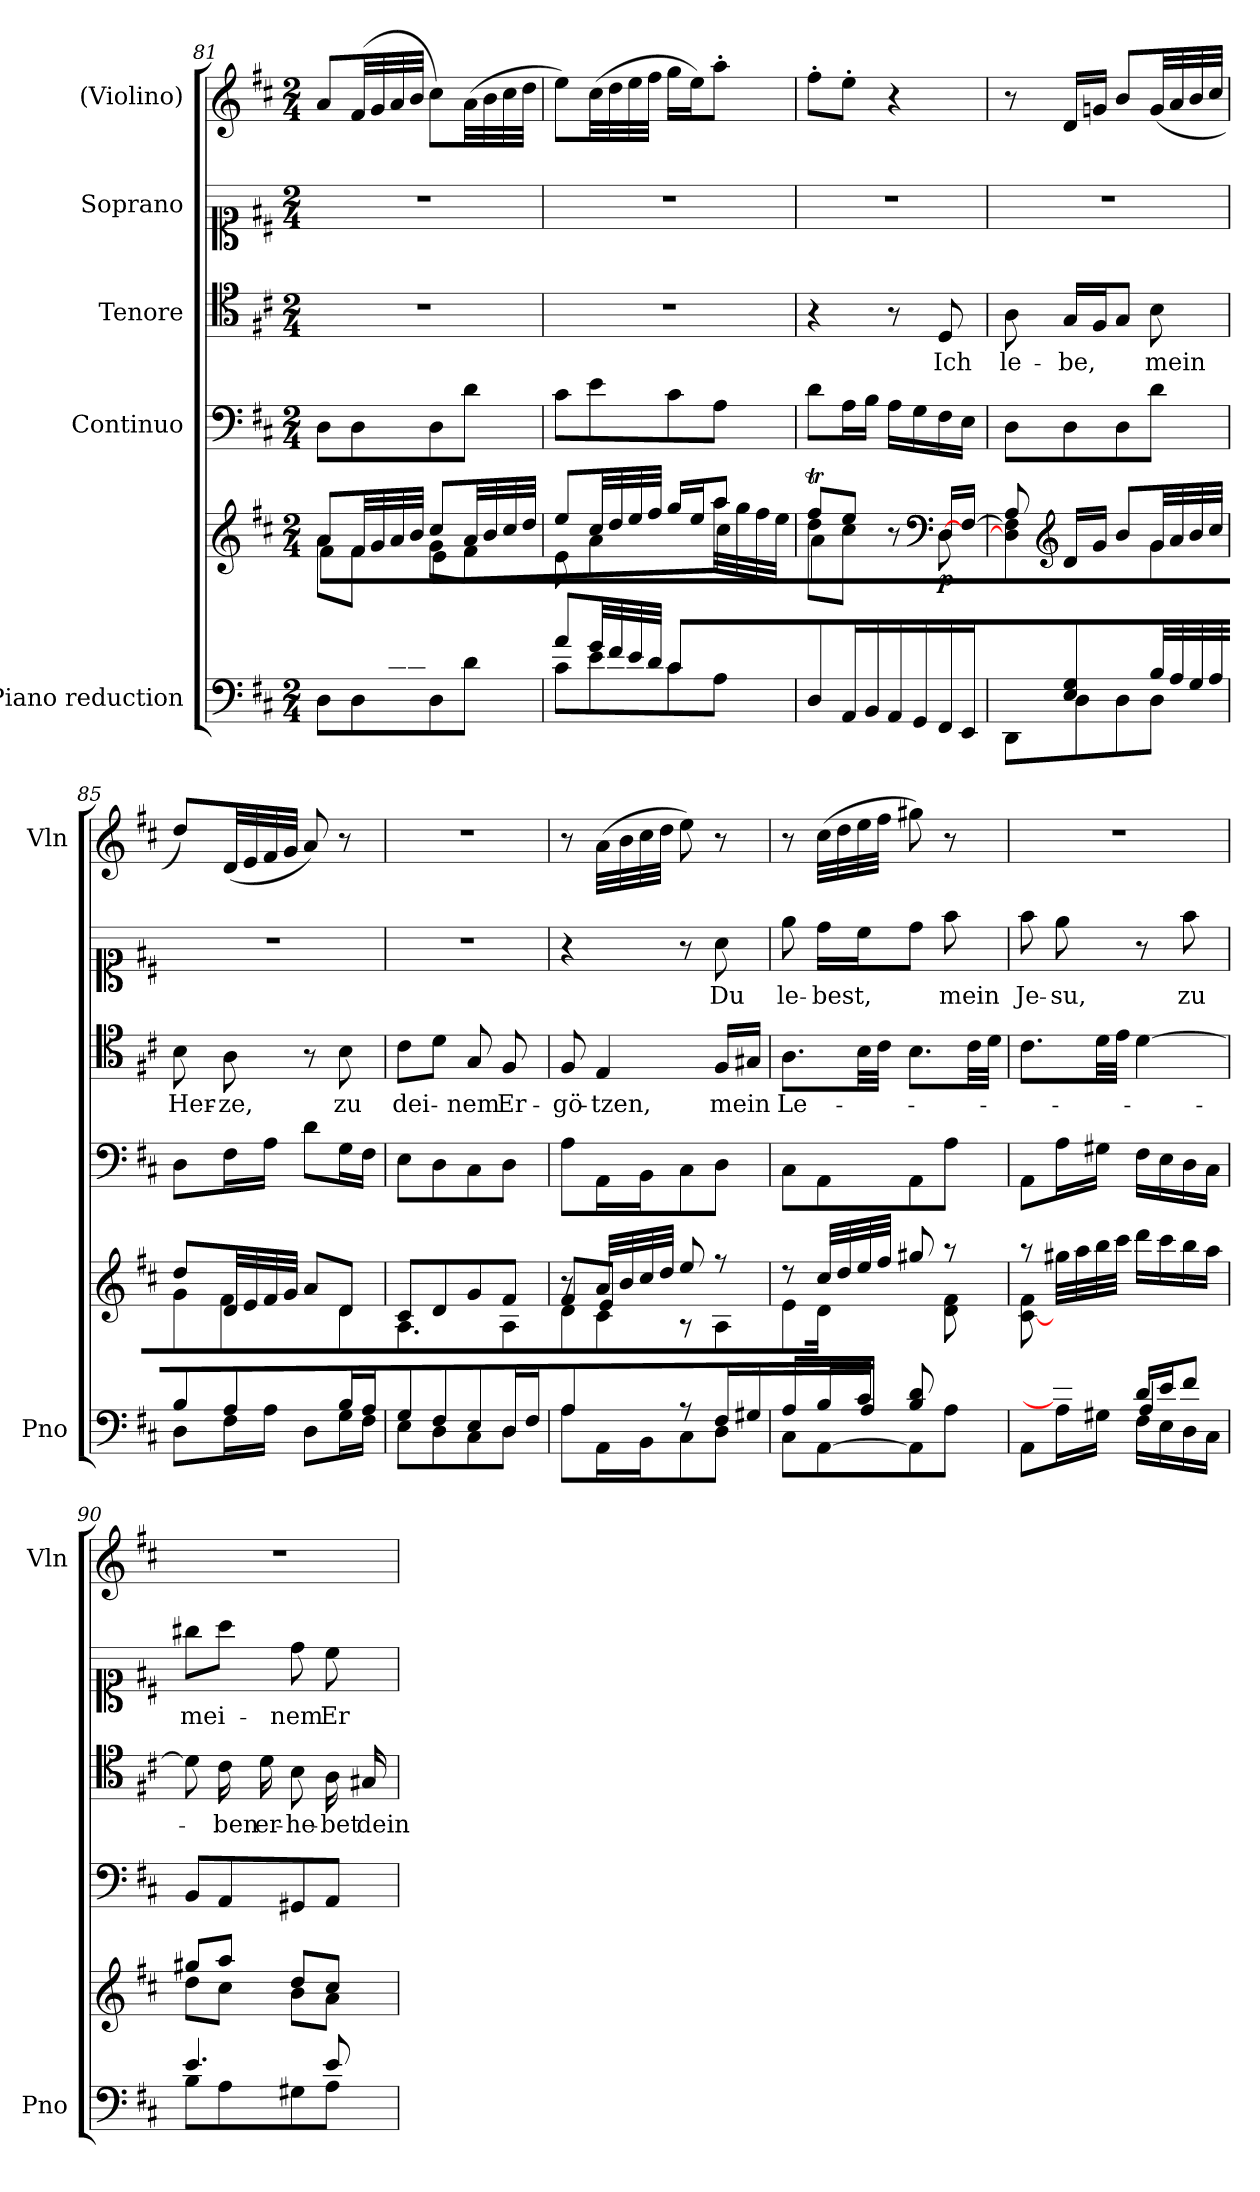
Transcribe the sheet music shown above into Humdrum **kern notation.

**kern	**kern	**dynam	**kern	**dynam	**kern	**text	**kern	**text	**kern	**dynam
*part5	*part5	*part5	*part4	*part4	*part3	*part3	*part2	*part2	*part1	*part1
*staff6	*staff5	*staff5/6	*staff4	*staff4	*staff3	*staff3	*staff2	*staff2	*staff1	*staff1
*I"Piano reduction	*	*	*I"Continuo	*	*I"Tenore	*	*I"Soprano	*	*I"(Violino)	*
*I'Pno	*	*	*	*	*	*	*	*	*I'Vln	*
*clefF4	*clefG2	*	*clefF4	*	*clefC4	*	*clefC1	*	*clefG2	*
*k[f#c#]	*k[f#c#]	*	*k[f#c#]	*	*k[f#c#]	*	*k[f#c#]	*	*k[f#c#]	*
*M2/4	*M2/4	*	*M2/4	*	*M2/4	*	*M2/4	*	*M2/4	*
=81	=81	=81	=81	=81	=81	=81	=81	=81	=81	=81
*^	*^	*	*	*	*	*	*	*	*	*
*	*	*	*^	*	*	*	*	*	*	*	*	*
8ryy	8D\L	8a/L	8a\L	8f#\L	.	8D\L	.	2r	.	2r	.	8a/L	.
32A/LL	8D\	32f#/LL	8f#\J	8ryy	.	8D\	.	.	.	.	.	(32f#/LL	.
32B/	.	32g/	.	.	.	.	.	.	.	.	.	32g/	.
32c#/	.	32a/	.	.	.	.	.	.	.	.	.	32a/	.
32d/JJJ	.	32b/JJJ	.	.	.	.	.	.	.	.	.	32b/JJJ	.
8ryy	8D\	8cc#/L	8g\L	8e\L	.	8D\	.	.	.	.	.	8cc#\L)	.
8d/J	8d\J	32a/LL	8f#\J	8ryy	.	8d\J	.	.	.	.	.	(32a\LL	.
.	.	32b/	.	.	.	.	.	.	.	.	.	32b\	.
.	.	32cc#/	.	.	.	.	.	.	.	.	.	32cc#\	.
.	.	32dd/JJJ	.	.	.	.	.	.	.	.	.	32dd\JJJ	.
=82	=82	=82	=82	=82	=82	=82	=82	=82	=82	=82	=82	=82	=82
8a/L	8c#\L	8ee/L	8e\	4.ryy	.	8c#\L	.	2r	.	2r	.	8ee\L)	.
32g/LL	8e\	32cc#/LL	4a\	.	.	8e\	.	.	.	.	.	(32cc#\LL	.
32f#/	.	32dd/	.	.	.	.	.	.	.	.	.	32dd\	.
32e/	.	32ee/	.	.	.	.	.	.	.	.	.	32ee\	.
32d/JJJ	.	32ff#/JJJ	.	.	.	.	.	.	.	.	.	32ff#\JJJ	.
8c#/L	8c#\	16gg/LL	.	.	.	8c#\	.	.	.	.	.	16gg\LL	.
.	.	16ee/J	.	.	.	.	.	.	.	.	.	16ee\J)	.
8ryy	8A\J	8aa/J	32aa\LLL	8cc#\J	.	8A\J	.	.	.	.	.	8aa'\J	.
.	.	.	32gg\	.	.	.	.	.	.	.	.	.	.
.	.	.	32ff#\	.	.	.	.	.	.	.	.	.	.
.	.	.	32ee\JJJ	.	.	.	.	.	.	.	.	.	.
*v	*v	*	*	*	*	*	*	*	*	*	*	*	*
!!LO:PB:g=z
=83	=83	=83	=83	=83	=83	=83	=83	=83	=83	=83	=83	=83
8D/L	8ff#t/L	8dd\L	4a\	.	8d\L	.	4r	.	2r	.	8ff#'\L	.
16AA/L	8ee/J	8cc#\J	.	.	16A\L	.	.	.	.	.	8ee'\J	.
16BB/JJ	.	.	.	.	16B\JJ	.	.	.	.	.	.	.
16AA/LL	8r	8ryy	4ryy	.	16A\LL	.	8r	.	.	.	4r	.
16GG/	.	.	.	.	16G\	.	.	.	.	.	.	.
*	*clefF4	*	*	*	*	*	*	*	*	*	*	*
!	!	!	!	!LO:DY:b	!	!	!	!LO:LY:b	!	!	!	!
16FF#/	[<16D/LL	8D\	.	p	16F#\	.	8D/	Ich	.	.	.	.
16EE/JJ	[<16F#/JJ	.	.	.	16E\JJ	.	.	.	.	.	.	.
*	*	*v	*v	*	*	*	*	*	*	*	*	*
=84	=84	=84	=84	=84	=84	=84	=84	=84	=84	=84	=84
*^	*	*	*	*	*	*	*	*	*	*	*
!	!	!	!	!	!	!LO:DY:a	!	!LO:LY:b	!	!	!	!
8ryy	8DD\L	8A/	8D\] 8F#\]	.	8D\L	other-dynamics	8A\	le-	2r	.	8r	.
*	*	*clefG2	*	*	*	*	*	*	*	*	*	*
!	!	!	!	!	!	!	!	!LO:LY:b	!	!	!	!LO:DY:b
4E/ 4G/	8D\	16d/LL	4ryy	.	8D\	.	16G/LL	-be,	.	.	16d/LL	other-dynamics
.	.	16g/JJ	.	.	.	.	16F#/J	.	.	.	16gn/JJ	.
.	8D\	8b/L	.	.	8D\	.	8G/J	.	.	.	8b/L	.
!	!	!	!	!	!	!	!	!LO:LY:b	!	!	!	!
32B/LLL	8D\J	32g/LL	8g\	.	8d\J	.	8B\	mein	.	.	(32g/LL	.
32A/	.	32a/	.	.	.	.	.	.	.	.	32a/	.
32G/	.	32b/	.	.	.	.	.	.	.	.	32b/	.
32A/JJJ	.	32cc#/JJJ	.	.	.	.	.	.	.	.	32cc#/JJJ	.
=85	=85	=85	=85	=85	=85	=85	=85	=85	=85	=85	=85	=85
!	!	!	!	!	!	!	!	!LO:LY:b	!	!	!	!
8B/	8D\L	8dd/L	8g\	.	8D\L	.	8B\	Her-	2r	.	8dd/L)	.
!	!	!	!	!	!	!	!	!LO:LY:b	!	!	!	!
4A/	16F#\L	32d/LL	4f#\	.	16F#\L	.	8A\	-ze,	.	.	(32d/LL	.
.	.	32e/	.	.	.	.	.	.	.	.	32e/	.
.	16A\JJ	32f#/	.	.	16A\JJ	.	.	.	.	.	32f#/	.
.	.	32g/JJJ	.	.	.	.	.	.	.	.	32g/JJJ	.
.	8D\L	8a/L	.	.	8d\L	.	8r	.	.	.	8a/)	.
!	!	!	!	!	!	!	!	!LO:LY:b	!	!	!	!
16B/LL	16G\L	8d/J	8d\	.	16G\L	.	8B\	zu	.	.	8r	.
16A/JJ	16F#\JJ	.	.	.	16F#\JJ	.	.	.	.	.	.	.
=86	=86	=86	=86	=86	=86	=86	=86	=86	=86	=86	=86	=86
!	!	!	!	!	!	!	!	!LO:LY:b	!	!	!	!
8G/L	8E\L	8c#/L	4.A\	.	8E\L	.	8c#\L	dei-	2r	.	2r	.
8F#/	8D\	8d/	.	.	8D\	.	8d\J	.	.	.	.	.
!	!	!	!	!	!	!	!	!LO:LY:b	!	!	!	!
8E/	8C#\	8g/	.	.	8C#\	.	8G/	-nem	.	.	.	.
!	!	!	!	!	!	!	!	!LO:LY:b	!	!	!	!
16D/L	8D\J	8f#/J	8A\	.	8D\J	.	8F#/	Er-	.	.	.	.
16F#/JJ	.	.	.	.	.	.	.	.	.	.	.	.
=87	=87	=87	=87	=87	=87	=87	=87	=87	=87	=87	=87	=87
*	*	*	*^	*	*	*	*	*	*	*	*	*
!	!	!	!	!	!	!	!	!	!LO:LY:b	!	!	!	!
4A/	8A\L	8r	8d\L	8f#/L	.	8A\L	.	8F#/	-gö-	4r	.	8r	.
!	!	!	!	!	!	!	!	!	!LO:LY:b	!	!	!	!
.	16AA\L	32a/LLL	8c#\J	8e/J	.	16AA\L	.	4E/	-tzen,	.	.	(32a\LLL	.
.	.	32b/	.	.	.	.	.	.	.	.	.	32b\	.
.	16BB\J	32cc#/	.	.	.	16BB\J	.	.	.	.	.	32cc#\	.
.	.	32dd/JJJ	.	.	.	.	.	.	.	.	.	32dd\JJJ	.
8r	8C#\	8ee/	8r	4ryy	.	8C#\	.	.	.	8r	.	8ee\)	.
!	!	!	!	!	!	!	!	!	!LO:LY:b	!	!LO:LY:b	!	!
16F#/LL	8D\J	8r	8A\	.	.	8D\J	.	16F#/LL	mein	8a\	Du	8r	.
16G#X/JJ	.	.	.	.	.	.	.	16G#X/JJ	.	.	.	.	.
=88	=88	=88	=88	=88	=88	=88	=88	=88	=88	=88	=88	=88	=88
*	*^	*	*	*	*	*	*	*	*	*	*	*	*
!	!	!	!	!	!	!	!	!	!	!LO:LY:b	!	!LO:LY:b	!	!
8.ryy	8A/L	8C#\L	8r	8e\L	4.ryy	.	8C#\L	.	8.A\L	Le-	8ee\	le-	8r	.
!	!	!	!	!	!	!	!	!	!	!	!	!LO:LY:b	!	!
.	16B/L	[8AA\	32cc#/LLL	16d\L	.	.	8AA\	.	.	.	16dd\LL	-best,	(32cc#\LLL	.
.	.	.	32dd/	.	.	.	.	.	.	.	.	.	32dd\	.
16c#/JJ	16A/JJ	.	32ee/	16ryy	.	.	.	.	32B\LL	.	16cc#\J	.	32ee\	.
.	.	.	32ff#/JJJ	.	.	.	.	.	32c#\JJJ	.	.	.	32ff#\JJJ	.
4ryy	8B/ 8d/L	8AA\]	8gg#X/	4ryy	.	.	8AA\	.	8.B\L	.	8dd\J	.	8gg#X\)	.
!	!	!	!	!	!	!	!	!	!	!	!	!LO:LY:b	!	!
.	8ryy	8A\J	8r	.	8d\ 8f#\J	.	8A\J	.	.	.	8ff#\	mein	8r	.
.	.	.	.	.	.	.	.	.	32c#\LL	.	.	.	.	.
.	.	.	.	.	.	.	.	.	32d\JJJ	.	.	.	.	.
*	*	*	*	*v	*v	*	*	*	*	*	*	*	*	*
=89	=89	=89	=89	=89	=89	=89	=89	=89	=89	=89	=89	=89	=89
!	!	!	!	!	!	!	!	!	!	!	!LO:LY:b	!	!
8ryy	8AA\L	4ryy	8r	[8c#\ 8f#\L	.	8AA\L	.	8.c#\L	.	8ff#\	Je-	2r	.
!	!	!	!	!	!	!	!	!	!	!	!LO:LY:b	!	!
8c#/] 8e/J	16A\L	.	32gg#X\LLL	4.ryy	.	16A\L	.	.	.	8ee\	-su,	.	.
.	.	.	32aa\	.	.	.	.	.	.	.	.	.	.
.	16G#X\JJ	.	32bb\	.	.	16G#X\JJ	.	32d\LL	.	.	.	.	.
.	.	.	32ccc#\JJJ	.	.	.	.	32e\JJJ	.	.	.	.	.
16d/LL	16F#\LL	4A/	16ddd\LL	.	.	16F#\LL	.	[4d\	.	8r	.	.	.
16e/J	16E\	.	16ccc#\	.	.	16E\	.	.	.	.	.	.	.
!	!	!	!	!	!	!	!	!	!	!	!LO:LY:b	!	!
8f#/J	16D\	.	16bb\	.	.	16D\	.	.	.	8ff#\	zu	.	.
.	16C#\JJ	.	16aa\JJ	.	.	16C#\JJ	.	.	.	.	.	.	.
*	*v	*v	*	*	*	*	*	*	*	*	*	*	*
!!LO:LB:g=z
=90	=90	=90	=90	=90	=90	=90	=90	=90	=90	=90	=90	=90
!	!	!	!	!	!	!	!	!	!	!LO:LY:b	!	!
4.e/	8B\L	8gg#X/L	8dd\L	.	8BB/L	.	8d\]	.	8gg#X\L	mei-	2r	.
!	!	!	!	!	!	!	!	!LO:LY:b	!	!	!	!
.	8A\	8aa/J	8cc#\J	.	8AA/	.	16c#\	-ben	8aa\J	.	.	.
!	!	!	!	!	!	!	!	!LO:LY:b	!	!	!	!
.	.	.	.	.	.	.	16d\	er-	.	.	.	.
!	!	!	!	!	!	!	!	!LO:LY:b	!	!LO:LY:b	!	!
.	8G#X\	8dd/L	8b\L	.	8GG#X/	.	8B\	-he-	8dd\	-nem	.	.
!	!	!	!	!	!	!	!	!LO:LY:b	!	!LO:LY:b	!	!
8e/	8A\J	8cc#/J	8a\J	.	8AA/J	.	16A\	-bet	8cc#\	Er-	.	.
!	!	!	!	!	!	!	!	!LO:LY:b	!	!	!	!
.	.	.	.	.	.	.	16G#X/	dein	.	.	.	.
*v	*v	*	*	*	*	*	*	*	*	*	*	*
*	*v	*v	*	*	*	*	*	*	*	*	*
=	=	=	=	=	=	=	=	=	=	=
*-	*-	*-	*-	*-	*-	*-	*-	*-	*-	*-
